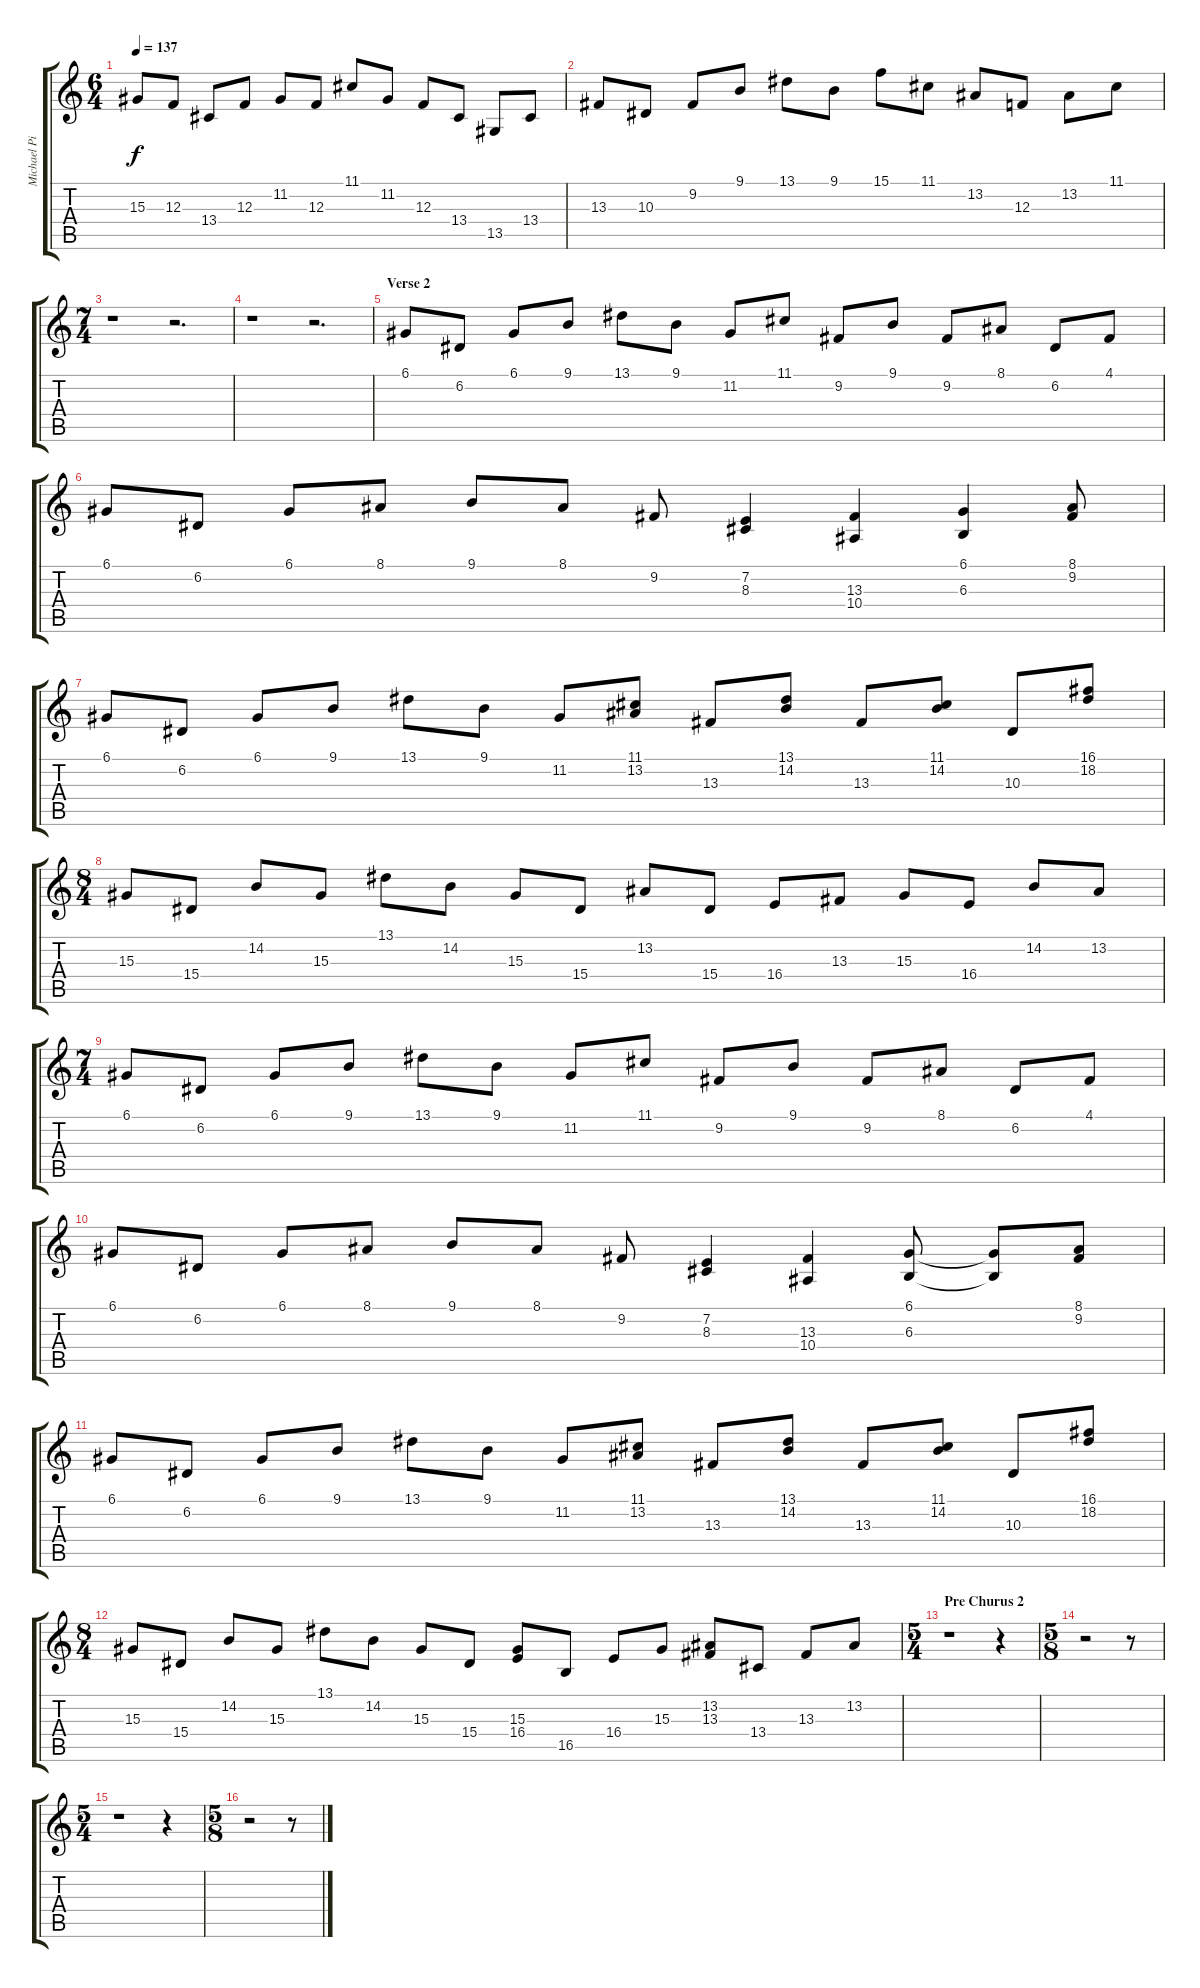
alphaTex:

\track ("Michael Pinella" "Michael Pi") {instrument brightacousticpiano}
\staff {score tabs}
\tuning (D4 A3 F3 C3 G2 D2) {hide}
\ts (6 4)
\tempo 137
\clef g2
\ks c
15.3.8{dy f} 12.3.8 13.4.8 12.3.8 11.2.8 12.3.8 11.1.8 11.2.8 12.3.8 13.4.8 13.5.8 13.4.8 |
13.3.8 10.3.8 9.2.8 9.1.8 13.1.8 9.1.8 15.1.8 11.1.8 13.2.8 12.3.8 13.2.8 11.1.8 |
\ts (7 4)
r.1 r.2{d} |
r.1 r.2{d} |
\section ("" "Verse 2")
6.1.8 6.2.8 6.1.8 9.1.8 13.1.8 9.1.8 11.2.8 11.1.8 9.2.8 9.1.8 9.2.8 8.1.8 6.2.8 4.1.8 |
6.1.8 6.2.8 6.1.8 8.1.8 9.1.8 8.1.8 9.2.8 (7.2 8.3).4 (13.3 10.4).4 (6.1 6.3).4 (8.1 9.2).8 |
6.1.8 6.2.8 6.1.8 9.1.8 13.1.8 9.1.8 11.2.8 (11.1 13.2).8 13.3.8 (13.1 14.2).8 13.3.8 (11.1 14.2).8 10.3.8 (16.1 18.2).8 |
\ts (8 4)
15.3.8 15.4.8 14.2.8 15.3.8 13.1.8 14.2.8 15.3.8 15.4.8 13.2.8 15.4.8 16.4.8 13.3.8 15.3.8 16.4.8 14.2.8 13.2.8 |
\ts (7 4)
6.1.8 6.2.8 6.1.8 9.1.8 13.1.8 9.1.8 11.2.8 11.1.8 9.2.8 9.1.8 9.2.8 8.1.8 6.2.8 4.1.8 |
6.1.8 6.2.8 6.1.8 8.1.8 9.1.8 8.1.8 9.2.8 (7.2 8.3).4 (13.3 10.4).4 (6.1 6.3).8 (6.1{t} 6.3{t}).8 (8.1 9.2).8 |
6.1.8 6.2.8 6.1.8 9.1.8 13.1.8 9.1.8 11.2.8 (11.1 13.2).8 13.3.8 (13.1 14.2).8 13.3.8 (11.1 14.2).8 10.3.8 (16.1 18.2).8 |
\ts (8 4)
15.3.8 15.4.8 14.2.8 15.3.8 13.1.8 14.2.8 15.3.8 15.4.8 (15.3 16.4).8 16.5.8 16.4.8 15.3.8 (13.2 13.3).8 13.4.8 13.3.8 13.2.8 |
\ts (5 4)
\section ("" "Pre Churus 2")
r.1 r.4 |
\ts (5 8)
r.2 r.8 |
\ts (5 4)
r.1 r.4 |
\ts (5 8)
r.2 r.8
